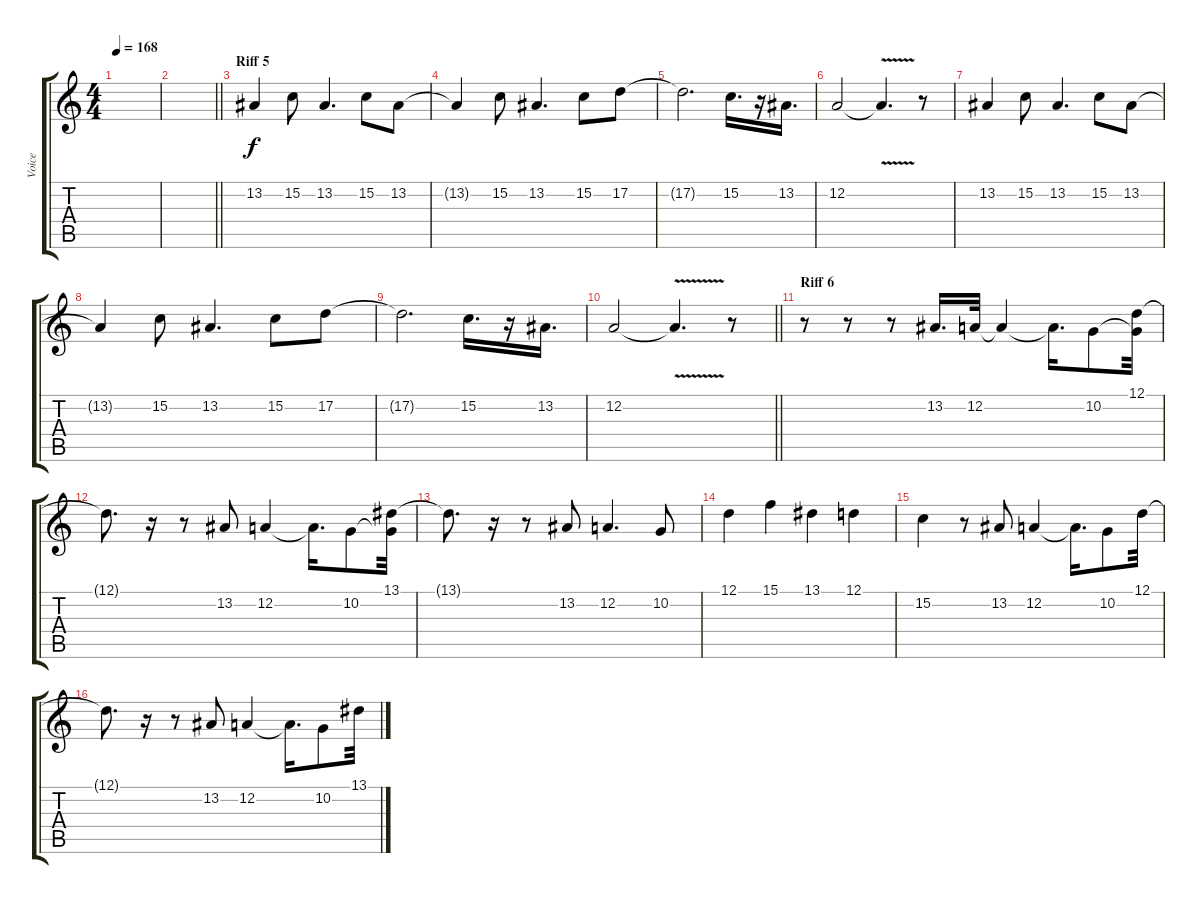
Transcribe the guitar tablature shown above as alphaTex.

\track ("Voice" "Voice") {instrument cello}
\staff {score tabs}
\tuning (D4 A3 F3 C3 G2 D2) {hide}
\ts (4 4)
\tempo 168
\clef g2
\ks c
|
\barLineRight lightlight
|
\section ("" "Riff 5")
13.2.4 15.2.8 13.2.4{d} 15.2.8 13.2.8 |
13.2{t}.4 15.2.8 13.2.4{d} 15.2.8 17.2.8 |
17.2{t}.2{d} 15.2.16{d} r.16 13.2.16{d} |
12.2.2 12.2{v t}.4{d} r.8 |
13.2.4 15.2.8 13.2.4{d} 15.2.8 13.2.8 |
13.2{t}.4 15.2.8 13.2.4{d} 15.2.8 17.2.8 |
17.2{t}.2{d} 15.2.16{d} r.16 13.2.16{d} |
\barLineRight lightlight
12.2.2 12.2{v t}.4{d} r.8 |
\section ("" "Riff 6")
r.8 r.8 r.8 13.2.16{d} 12.2.32 12.2{t}.4 12.2{t}.16{d} 10.2.8 (12.1 10.2{t}).32 |
12.1{t}.8{d} r.16 r.8 13.2.8 12.2.4 12.2{t}.16{d} 10.2.8 (13.1 10.2{t}).32 |
13.1{t}.8{d} r.16 r.8 13.2.8 12.2.4{d} 10.2.8 |
12.1.4 15.1.4 13.1.4 12.1.4 |
15.2.4 r.8 13.2.8 12.2.4 12.2{t}.16{d} 10.2.8 12.1.32 |
12.1{t}.8{d} r.16 r.8 13.2.8 12.2.4 12.2{t}.16{d} 10.2.8 13.1.32
